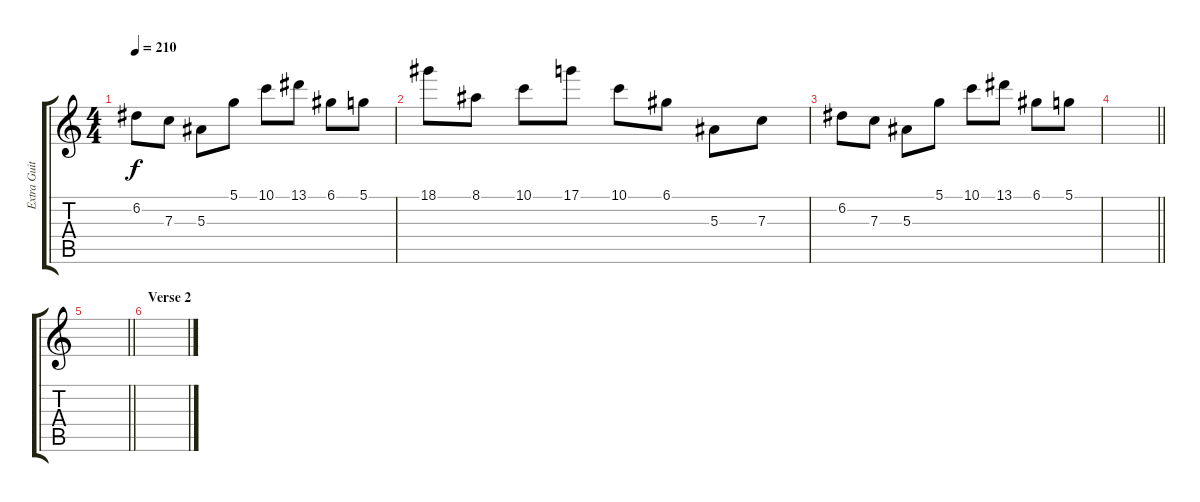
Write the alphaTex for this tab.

\track ("Extra Guitar 1" "Extra Guit") {instrument distortionguitar}
\staff {score tabs}
\tuning (D4 A3 F3 C3 G2 C2) {hide}
\ts (4 4)
\tempo 210
\clef g2
\ks c
6.2.8{dy f} 7.3.8 5.3.8 5.1.8 10.1.8 13.1.8 6.1.8 5.1.8 |
18.1.8 8.1.8 10.1.8 17.1.8 10.1.8 6.1.8 5.3.8 7.3.8 |
6.2.8 7.3.8 5.3.8 5.1.8 10.1.8 13.1.8 6.1.8 5.1.8 |
\barLineRight lightlight
|
\barLineRight lightlight
|
\section ("" "Verse 2")
